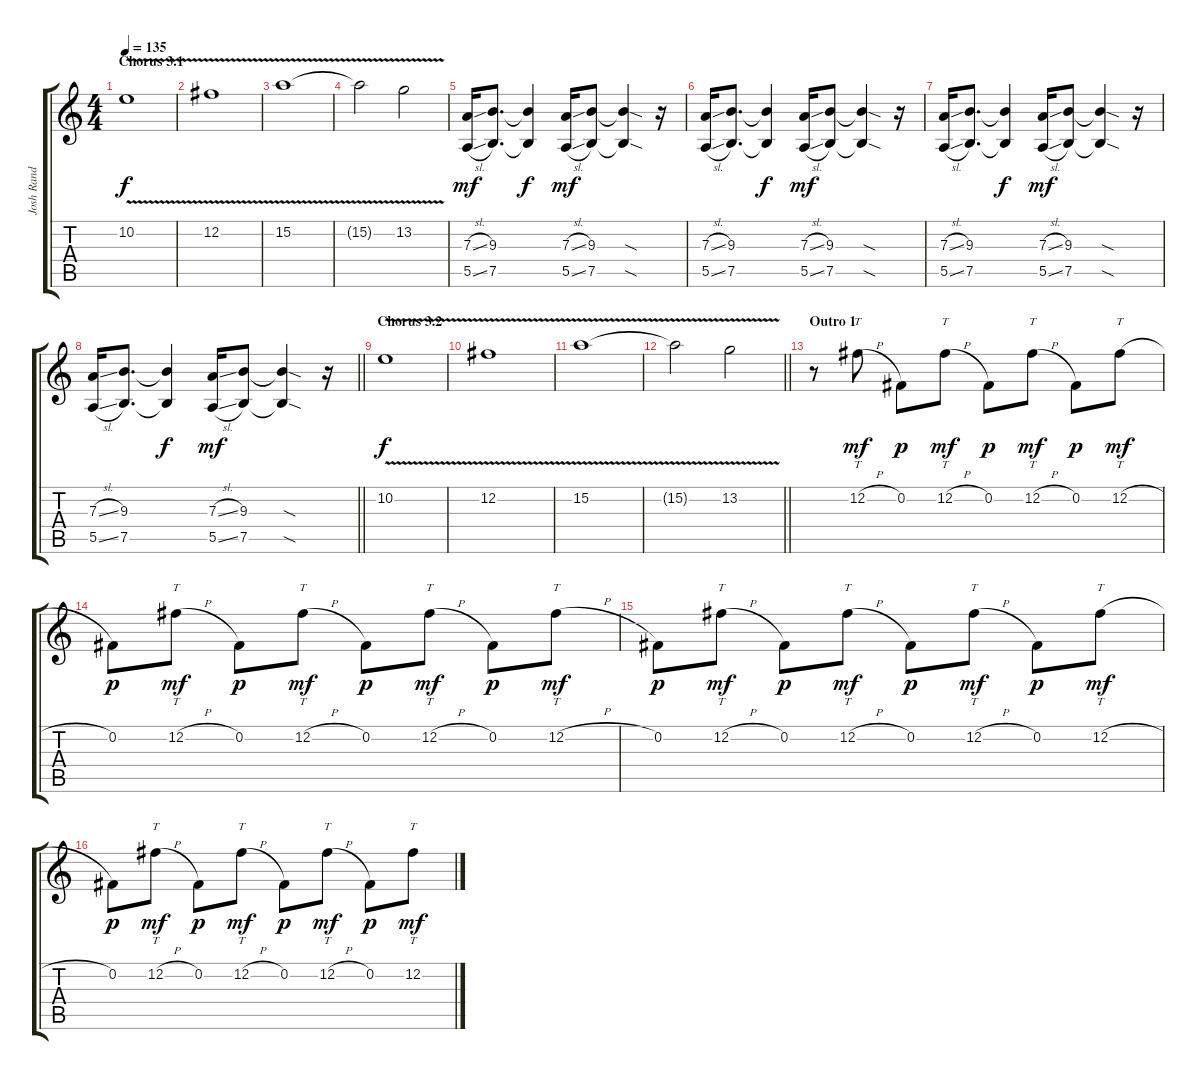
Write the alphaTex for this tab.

\track ("Josh Rand (Solo)" "Josh Rand ") {instrument distortionguitar}
\staff {score tabs}
\tuning (B3 Gb3 D3 A2 E2 B1) {hide}
\ts (4 4)
\section ("" "Chorus 3.1")
\tempo 135
\clef g2
\ks c
10.2{v}.1{dy f volume 13} |
12.2{v}.1 |
15.2{v}.1 |
15.2{t}.2 13.2{v}.2 |
(7.3{sl} 5.5{sl}).16{dy mf} (9.3 7.5).8{d} (9.3{t} 7.5{t}).4{dy f} (7.3{sl} 5.5{sl}).16{dy mf} (9.3 7.5).8 (9.3{sod t} 7.5{sod t}).4 r.16 |
(7.3{sl} 5.5{sl}).16 (9.3 7.5).8{d} (9.3{t} 7.5{t}).4{dy f} (7.3{sl} 5.5{sl}).16{dy mf} (9.3 7.5).8 (9.3{sod t} 7.5{sod t}).4 r.16 |
(7.3{sl} 5.5{sl}).16 (9.3 7.5).8{d} (9.3{t} 7.5{t}).4{dy f} (7.3{sl} 5.5{sl}).16{dy mf} (9.3 7.5).8 (9.3{sod t} 7.5{sod t}).4 r.16 |
\barLineRight lightlight
(7.3{sl} 5.5{sl}).16 (9.3 7.5).8{d} (9.3{t} 7.5{t}).4{dy f} (7.3{sl} 5.5{sl}).16{dy mf} (9.3 7.5).8 (9.3{sod t} 7.5{sod t}).4 r.16 |
\section ("" "Chorus 3.2")
10.2{v}.1{dy f} |
12.2{v}.1 |
15.2{v}.1 |
\barLineRight lightlight
15.2{t}.2 13.2{v}.2 |
\section ("" "Outro 1")
r.8{volume 10} 12.2{h}.8{tt dy mf} 0.2.8{dy p} 12.2{h}.8{tt dy mf} 0.2.8{dy p} 12.2{h}.8{tt dy mf} 0.2.8{dy p} 12.2{h}.8{tt dy mf} |
0.2.8{dy p} 12.2{h}.8{tt dy mf} 0.2.8{dy p} 12.2{h}.8{tt dy mf} 0.2.8{dy p} 12.2{h}.8{tt dy mf} 0.2.8{dy p} 12.2{h}.8{tt dy mf} |
0.2.8{dy p} 12.2{h}.8{tt dy mf} 0.2.8{dy p} 12.2{h}.8{tt dy mf} 0.2.8{dy p} 12.2{h}.8{tt dy mf} 0.2.8{dy p} 12.2{h}.8{tt dy mf} |
0.2.8{dy p} 12.2{h}.8{tt dy mf} 0.2.8{dy p} 12.2{h}.8{tt dy mf} 0.2.8{dy p} 12.2{h}.8{tt dy mf} 0.2.8{dy p} 12.2{h}.8{tt dy mf}
